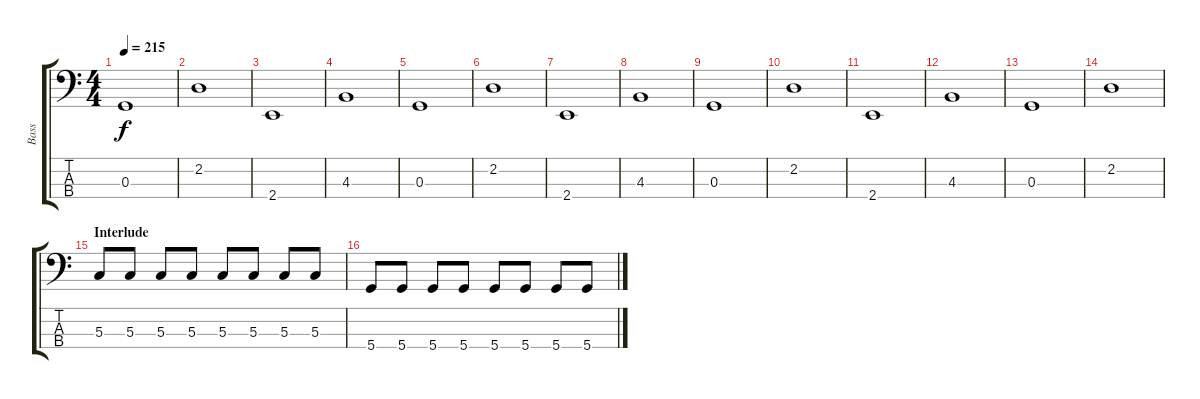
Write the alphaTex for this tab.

\track ("Bass" "Bass") {instrument electricbassfinger}
\staff {score tabs}
\tuning (F2 C2 G1 D1) {hide}
\ts (4 4)
\tempo 215
\clef f4
\ks c
0.3.1{dy f} |
2.2.1 |
2.4.1 |
4.3.1 |
0.3.1 |
2.2.1 |
2.4.1 |
4.3.1 |
0.3.1 |
2.2.1 |
2.4.1 |
4.3.1 |
0.3.1 |
2.2.1 |
\section ("" "Interlude")
5.3.8 5.3.8 5.3.8 5.3.8 5.3.8 5.3.8 5.3.8 5.3.8 |
5.4.8 5.4.8 5.4.8 5.4.8 5.4.8 5.4.8 5.4.8 5.4.8
